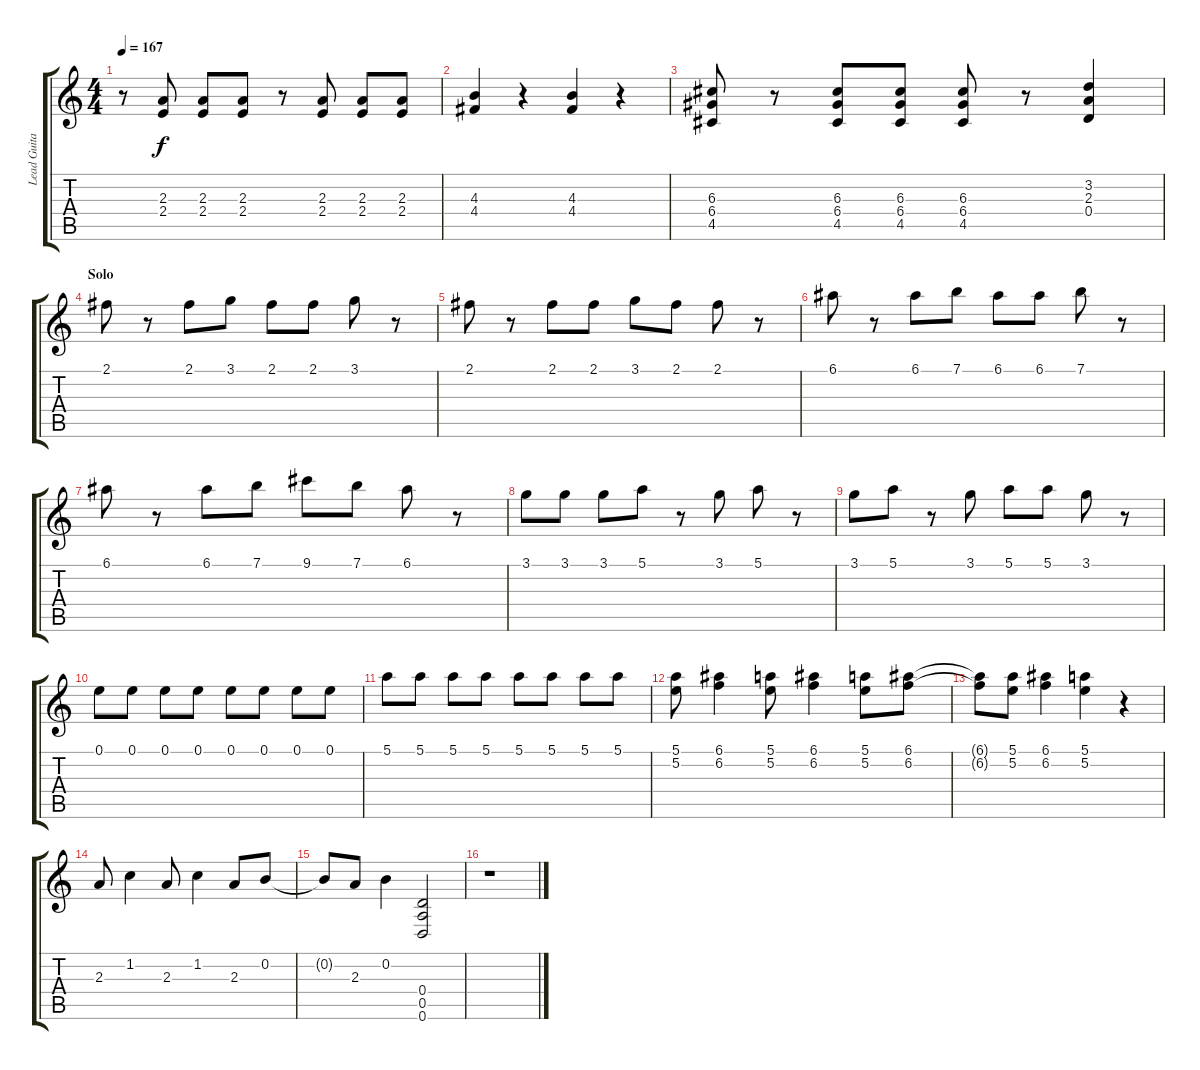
\track ("Lead Guitar (Dropped D)" "Lead Guita") {instrument overdrivenguitar}
\staff {score tabs}
\tuning (E4 B3 G3 D3 A2 D2) {hide}
\ts (4 4)
\tempo 167
\clef g2
\ks c
r.8{dy f} (2.3 2.4).8 (2.3 2.4).8 (2.3 2.4).8 r.8 (2.3 2.4).8 (2.3 2.4).8 (2.3 2.4).8 |
(4.3 4.4).4 r.4 (4.3 4.4).4 r.4 |
(6.3 6.4 4.5).8 r.8 (6.3 6.4 4.5).8 (6.3 6.4 4.5).8 (6.3 6.4 4.5).8 r.8 (3.2 2.3 0.4).4 |
\section ("" "Solo")
2.1.8 r.8 2.1.8 3.1.8 2.1.8 2.1.8 3.1.8 r.8 |
2.1.8 r.8 2.1.8 2.1.8 3.1.8 2.1.8 2.1.8 r.8 |
6.1.8 r.8 6.1.8 7.1.8 6.1.8 6.1.8 7.1.8 r.8 |
6.1.8 r.8 6.1.8 7.1.8 9.1.8 7.1.8 6.1.8 r.8 |
3.1.8 3.1.8 3.1.8 5.1.8 r.8 3.1.8 5.1.8 r.8 |
3.1.8 5.1.8 r.8 3.1.8 5.1.8 5.1.8 3.1.8 r.8 |
0.1.8 0.1.8 0.1.8 0.1.8 0.1.8 0.1.8 0.1.8 0.1.8 |
5.1.8 5.1.8 5.1.8 5.1.8 5.1.8 5.1.8 5.1.8 5.1.8 |
(5.1 5.2).8 (6.1 6.2).4 (5.1 5.2).8 (6.1 6.2).4 (5.1 5.2).8 (6.1 6.2).8 |
(6.1{t} 6.2{t}).8 (5.1 5.2).8 (6.1 6.2).4 (5.1 5.2).4 r.4 |
2.3.8 1.2.4 2.3.8 1.2.4 2.3.8 0.2.8 |
0.2{t}.8 2.3.8 0.2.4 (0.4 0.5 0.6).2 |
r.1
